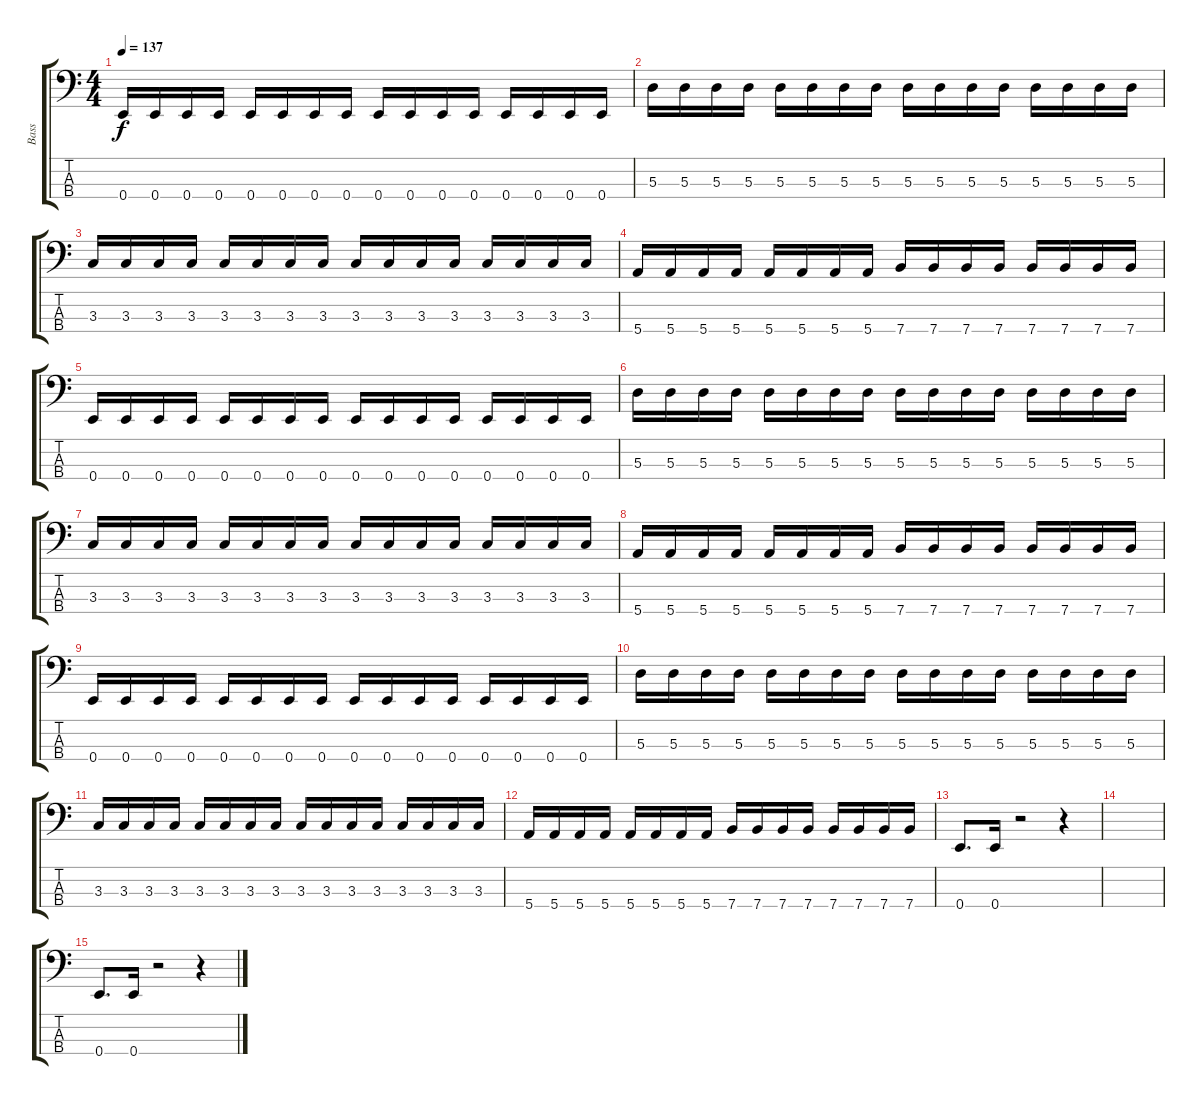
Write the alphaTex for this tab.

\track ("Bass" "Bass") {instrument electricbassfinger}
\staff {score tabs}
\tuning (G2 D2 A1 E1) {hide}
\ts (4 4)
\tempo 137
\clef f4
\ks c
0.4.16{dy f} 0.4.16 0.4.16 0.4.16 0.4.16 0.4.16 0.4.16 0.4.16 0.4.16 0.4.16 0.4.16 0.4.16 0.4.16 0.4.16 0.4.16 0.4.16 |
5.3.16 5.3.16 5.3.16 5.3.16 5.3.16 5.3.16 5.3.16 5.3.16 5.3.16 5.3.16 5.3.16 5.3.16 5.3.16 5.3.16 5.3.16 5.3.16 |
3.3.16 3.3.16 3.3.16 3.3.16 3.3.16 3.3.16 3.3.16 3.3.16 3.3.16 3.3.16 3.3.16 3.3.16 3.3.16 3.3.16 3.3.16 3.3.16 |
5.4.16 5.4.16 5.4.16 5.4.16 5.4.16 5.4.16 5.4.16 5.4.16 7.4.16 7.4.16 7.4.16 7.4.16 7.4.16 7.4.16 7.4.16 7.4.16 |
0.4.16 0.4.16 0.4.16 0.4.16 0.4.16 0.4.16 0.4.16 0.4.16 0.4.16 0.4.16 0.4.16 0.4.16 0.4.16 0.4.16 0.4.16 0.4.16 |
5.3.16 5.3.16 5.3.16 5.3.16 5.3.16 5.3.16 5.3.16 5.3.16 5.3.16 5.3.16 5.3.16 5.3.16 5.3.16 5.3.16 5.3.16 5.3.16 |
3.3.16 3.3.16 3.3.16 3.3.16 3.3.16 3.3.16 3.3.16 3.3.16 3.3.16 3.3.16 3.3.16 3.3.16 3.3.16 3.3.16 3.3.16 3.3.16 |
5.4.16 5.4.16 5.4.16 5.4.16 5.4.16 5.4.16 5.4.16 5.4.16 7.4.16 7.4.16 7.4.16 7.4.16 7.4.16 7.4.16 7.4.16 7.4.16 |
0.4.16 0.4.16 0.4.16 0.4.16 0.4.16 0.4.16 0.4.16 0.4.16 0.4.16 0.4.16 0.4.16 0.4.16 0.4.16 0.4.16 0.4.16 0.4.16 |
5.3.16 5.3.16 5.3.16 5.3.16 5.3.16 5.3.16 5.3.16 5.3.16 5.3.16 5.3.16 5.3.16 5.3.16 5.3.16 5.3.16 5.3.16 5.3.16 |
3.3.16 3.3.16 3.3.16 3.3.16 3.3.16 3.3.16 3.3.16 3.3.16 3.3.16 3.3.16 3.3.16 3.3.16 3.3.16 3.3.16 3.3.16 3.3.16 |
5.4.16 5.4.16 5.4.16 5.4.16 5.4.16 5.4.16 5.4.16 5.4.16 7.4.16 7.4.16 7.4.16 7.4.16 7.4.16 7.4.16 7.4.16 7.4.16 |
0.4.8{d} 0.4.16 r.2 r.4 |
|
0.4.8{d} 0.4.16 r.2 r.4
